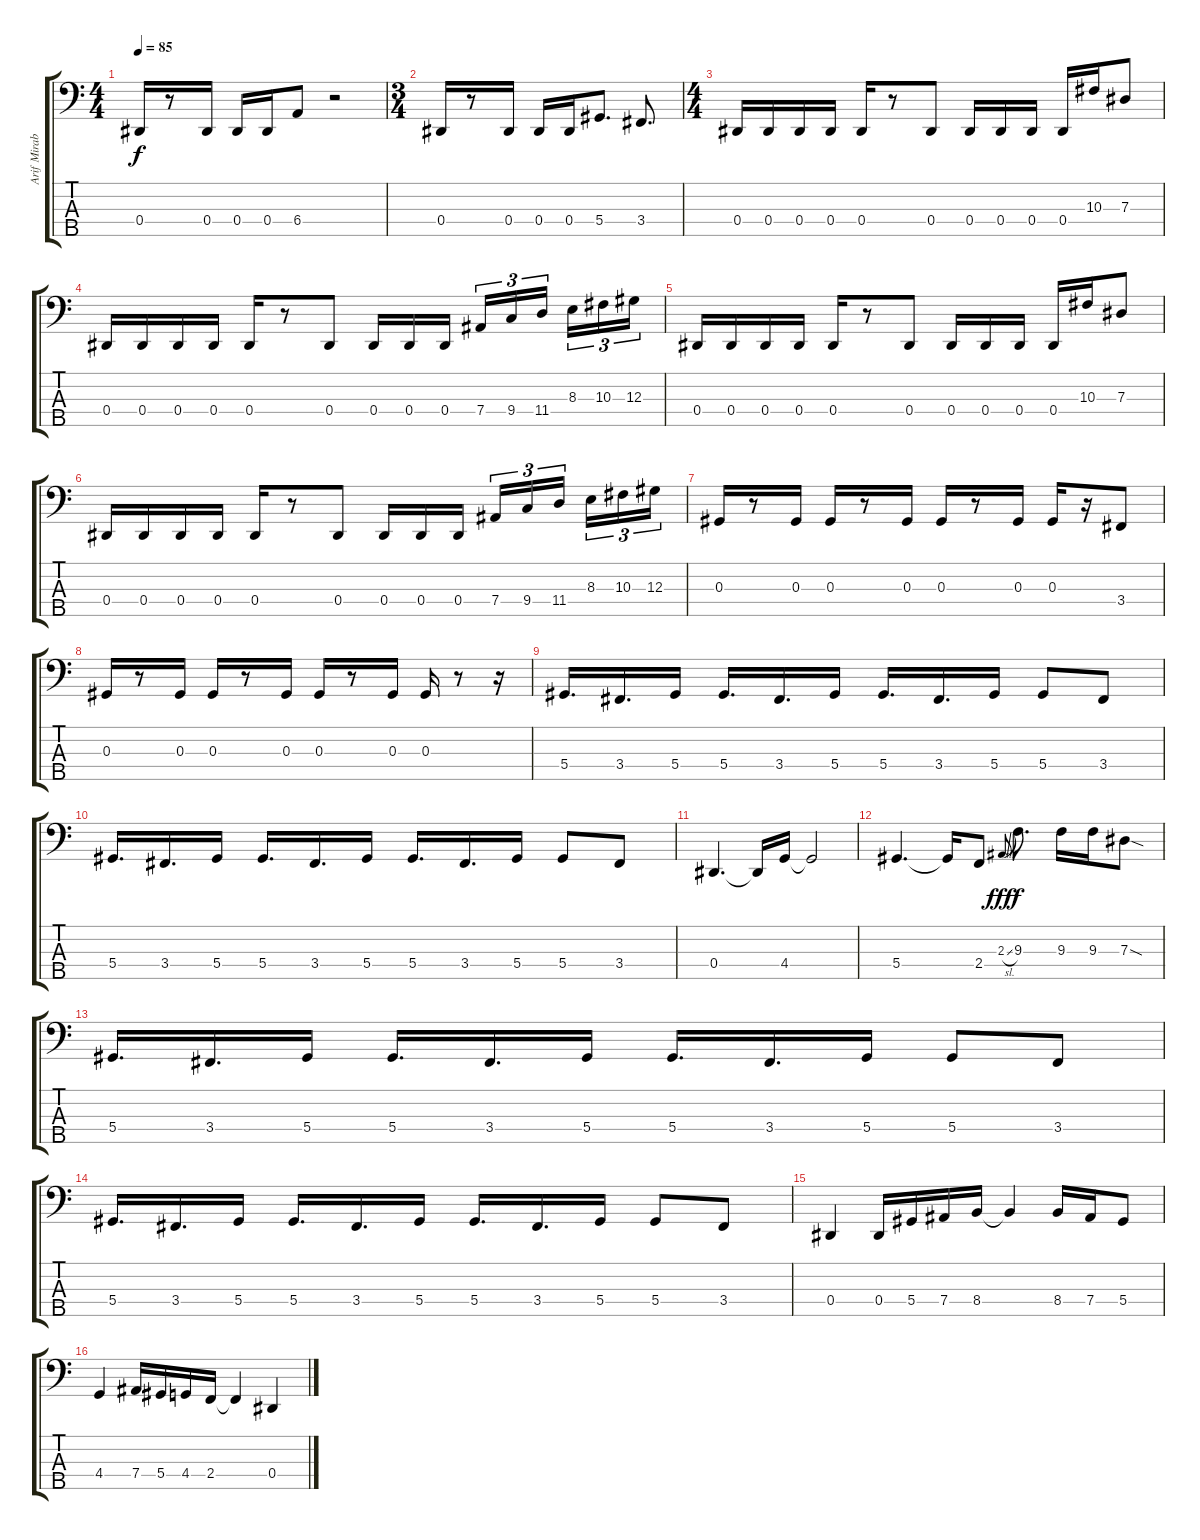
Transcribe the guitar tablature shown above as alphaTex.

\track ("Arif Mirabdolbaghi" "Arif Mirab") {instrument electricbassfinger}
\staff {score tabs}
\tuning (Gb2 Db2 Ab1 Eb1 Bb0) {hide}
\ts (4 4)
\tempo 85
\clef f4
\ks c
0.4.16{dy f} r.8 0.4.16 0.4.16 0.4.16 6.4.8 r.2 |
\ts (3 4)
0.4.16 r.8 0.4.16 0.4.16 0.4.16 5.4.8{d} 3.4.8{d} |
\ts (4 4)
0.4.16 0.4.16 0.4.16 0.4.16 0.4.16 r.8 0.4.8 0.4.16 0.4.16 0.4.16 0.4.16 10.3.16 7.3.8 |
0.4.16 0.4.16 0.4.16 0.4.16 0.4.16 r.8 0.4.8 0.4.16 0.4.16 0.4.16 7.4.16{tu (3 2)} 9.4.16{tu (3 2)} 11.4.16{tu (3 2) beam splitsecondary} 8.3.16{tu (3 2)} 10.3.16{tu (3 2)} 12.3.16{tu (3 2)} |
0.4.16 0.4.16 0.4.16 0.4.16 0.4.16 r.8 0.4.8 0.4.16 0.4.16 0.4.16 0.4.16 10.3.16 7.3.8 |
0.4.16 0.4.16 0.4.16 0.4.16 0.4.16 r.8 0.4.8 0.4.16 0.4.16 0.4.16 7.4.16{tu (3 2)} 9.4.16{tu (3 2)} 11.4.16{tu (3 2) beam splitsecondary} 8.3.16{tu (3 2)} 10.3.16{tu (3 2)} 12.3.16{tu (3 2)} |
0.3.16 r.8 0.3.16 0.3.16 r.8 0.3.16 0.3.16 r.8 0.3.16 0.3.16 r.16 3.4.8 |
0.3.16 r.8 0.3.16 0.3.16 r.8 0.3.16 0.3.16 r.8 0.3.16 0.3.16 r.8 r.16 |
5.4.16{d} 3.4.16{d} 5.4.16 5.4.16{d} 3.4.16{d} 5.4.16 5.4.16{d} 3.4.16{d} 5.4.16 5.4.8 3.4.8 |
5.4.16{d} 3.4.16{d} 5.4.16 5.4.16{d} 3.4.16{d} 5.4.16 5.4.16{d} 3.4.16{d} 5.4.16 5.4.8 3.4.8 |
0.4.4{d} 0.4{t}.16 4.4.16 4.4{t}.2 |
5.4.4{d} 5.4{t}.16 2.4.8 2.3{sl}.8{gr onbeat dy fff} 9.3.8{d dy f} 9.3.16 9.3.16 7.3{sod}.8 |
5.4.16{d} 3.4.16{d} 5.4.16 5.4.16{d} 3.4.16{d} 5.4.16 5.4.16{d} 3.4.16{d} 5.4.16 5.4.8 3.4.8 |
5.4.16{d} 3.4.16{d} 5.4.16 5.4.16{d} 3.4.16{d} 5.4.16 5.4.16{d} 3.4.16{d} 5.4.16 5.4.8 3.4.8 |
0.4.4 0.4.16 5.4.16 7.4.16 8.4.16 8.4{t}.4 8.4.16 7.4.16 5.4.8 |
4.4.4 7.4.16 5.4.16 4.4.16 2.4.16 2.4{t}.4 0.4.4
